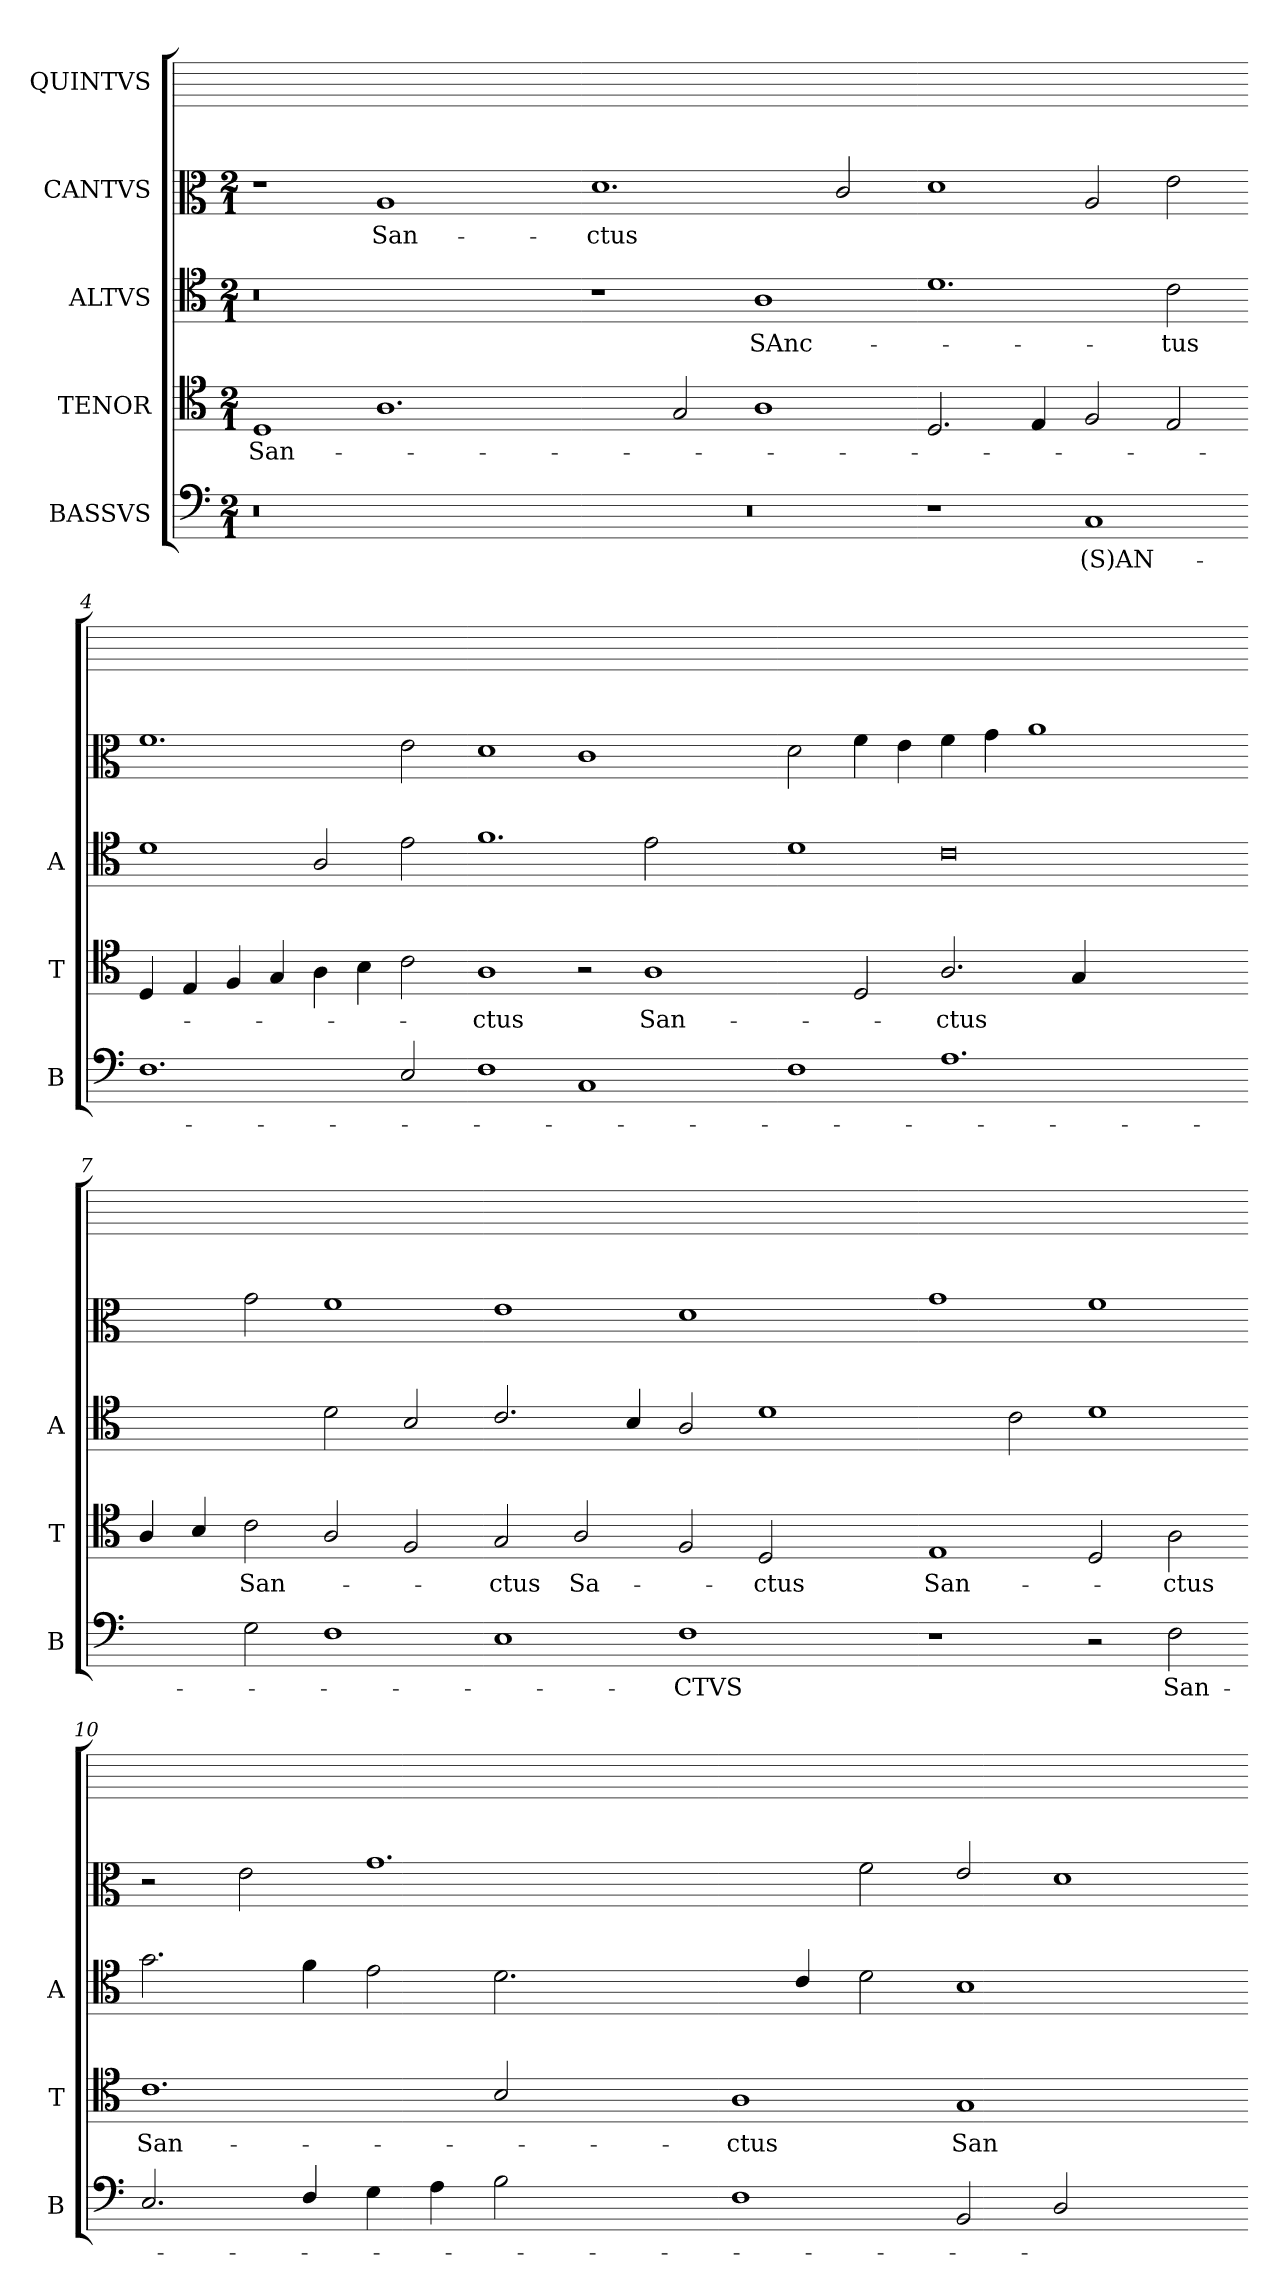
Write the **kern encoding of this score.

**kern	**text	**kern	**text	**kern	**text	**kern	**text	**kern
*part5	*part5	*part4	*part4	*part3	*part3	*part2	*part2	*part1
*staff5	*staff5	*staff4	*staff4	*staff3	*staff3	*staff2	*staff2	*staff1
*I"BASSVS	*	*I"TENOR	*	*I"ALTVS	*	*I"CANTVS	*	*I"QUINTVS
*I'B	*	*I'T	*	*I'A	*	*	*	*
*clefF5	*	*clefC4	*	*clefC4	*	*clefC3	*	*
*k[]	*	*k[]	*	*k[]	*	*k[]	*	*
*D:dor	*	*D:dor	*	*D:dor	*	*D:dor	*	*
*M2/1	*	*M2/1	*	*M2/1	*	*M2/1	*	*
=1	=1	=1	=1	=1	=1	=1	=1	=1
0r	.	1D	San-	0r	.	1r	.	0ryy
.	.	1.A	.	.	.	1A	San-	.
2ryy	.	.	.	2ryy	.	2ryy	.	2ryy
=2-	=2-	=2-	=2-	=2-	=2-	=2-	=2-	=2-
0r	.	2ryy	.	1r	.	1.d	-ctus	0ryy
.	.	2G/	.	.	.	.	.	.
.	.	1A	.	1A	SAnc-	.	.	.
.	.	.	.	.	.	2c/	.	.
=3-	=3-	=3-	=3-	=3-	=3-	=3-	=3-	=3-
1r	.	2.D/	.	1.d	.	1d	.	0ryy
.	.	4E/	.	.	.	.	.	.
1AA	(S)AN-	2F/	.	.	.	2A/	.	.
.	.	2E/	.	2c\	-tus	2e\	.	.
=4-	=4-	=4-	=4-	=4-	=4-	=4-	=4-	=4-
1.D	.	4D/	.	1d	.	1.f	.	0ryy
.	.	4E/	.	.	.	.	.	.
.	.	4F/	.	.	.	.	.	.
.	.	4G/	.	.	.	.	.	.
.	.	4A\	.	2A/	.	.	.	.
.	.	4B\	.	.	.	.	.	.
2C/	.	2c\	.	2e\	.	2e\	.	.
=5-	=5-	=5-	=5-	=5-	=5-	=5-	=5-	=5-
1D	.	1A	-ctus	1.f	.	1d	.	0ryy
1AA	.	2r	.	.	.	1c	.	.
!	!	!	!LO:LY:i	!	!	!	!	!
.	.	1A\	San-	2e\	.	.	.	.
2ryy	.	.	.	2ryy	.	2ryy	.	2ryy
=6-	=6-	=6-	=6-	=6-	=6-	=6-	=6-	=6-
1D	.	2ryy	.	1d	.	2d\	.	0ryy
.	.	2D/	.	.	.	4f\	.	.
.	.	.	.	.	.	4e\	.	.
!	!	!	!LO:LY:i	!	!	!	!	!
1.F	.	2.A/	-ctus	0c	.	4f\	.	.
.	.	.	.	.	.	4g\	.	.
.	.	.	.	.	.	1a\	.	.
.	.	4G/	.	.	.	.	.	.
.	.	1ryy	.	.	.	.	.	1ryy
2ryy	.	.	.	.	.	2ryy	.	.
=7-	=7-	=7-	=7-	=7-	=7-	=7-	=7-	=7-
2ryy	.	4A/	.	1ryy	.	2ryy	.	0ryy
.	.	4B/	.	.	.	.	.	.
!	!	!	!LO:LY:i	!	!	!	!	!
2E\	.	2c\	San-	.	.	2g\	.	.
1D	.	2A/	.	2d\	.	1f	.	.
.	.	2F/	.	2B/	.	.	.	.
=8-	=8-	=8-	=8-	=8-	=8-	=8-	=8-	=8-
!	!	!	!LO:LY:i	!	!	!	!	!
1C	.	2G/	-ctus	2.c/	.	1e	.	0ryy
!	!	!	!LO:LY:i	!	!	!	!	!
.	.	2A/	Sa-	.	.	.	.	.
.	.	.	.	4B/	.	.	.	.
1D	-CTVS	2F/	.	2A/	.	1d	.	.
!	!	!	!LO:LY:i	!	!	!	!	!
.	.	2D/	-ctus	1d\	.	.	.	.
2ryy	.	2ryy	.	.	.	2ryy	.	2ryy
=9-	=9-	=9-	=9-	=9-	=9-	=9-	=9-	=9-
!	!	!	!LO:LY:i	!	!	!	!	!
1r	.	1E	San-	2ryy	.	1g	.	0ryy
.	.	.	.	2c\	.	.	.	.
2r	.	2D/	.	1d	.	1f	.	.
!	!LO:LY:i	!	!LO:LY:i	!	!	!	!	!
2D\	San-	2A\	-ctus	.	.	.	.	.
=10-	=10-	=10-	=10-	=10-	=10-	=10-	=10-	=10-
!	!	!	!LO:LY:i	!	!	!	!	!
2.C/	.	1.c	San-	2.g\	.	2r	.	0ryy
.	.	.	.	.	.	2e\	.	.
4D/	.	.	.	4f\	.	.	.	.
4E\	.	.	.	2e\	.	1.g	.	.
4F\	.	.	.	.	.	.	.	.
2G\	.	2B/	.	2.d\	.	.	.	.
2ryy	.	2ryy	.	.	.	.	.	2ryy
.	.	.	.	4ryy	.	.	.	.
=11-	=11-	=11-	=11-	=11-	=11-	=11-	=11-	=11-
!	!	!	!LO:LY:i	!	!	!	!	!
1D	.	1A	-ctus	4ryy	.	2ryy	.	0ryy
.	.	.	.	4c/	.	.	.	.
.	.	.	.	2d\	.	2f\	.	.
!	!	!	!LO:LY:i	!	!	!	!	!
2GG/	.	1G	San-	1B	.	2e/	.	.
2BB/	.	.	.	.	.	1d\	.	.
2ryy	.	2ryy	.	2ryy	.	.	.	2ryy
=-	=-	=-	=-	=-	=-	=-	=-	=-
*-	*-	*-	*-	*-	*-	*-	*-	*-
